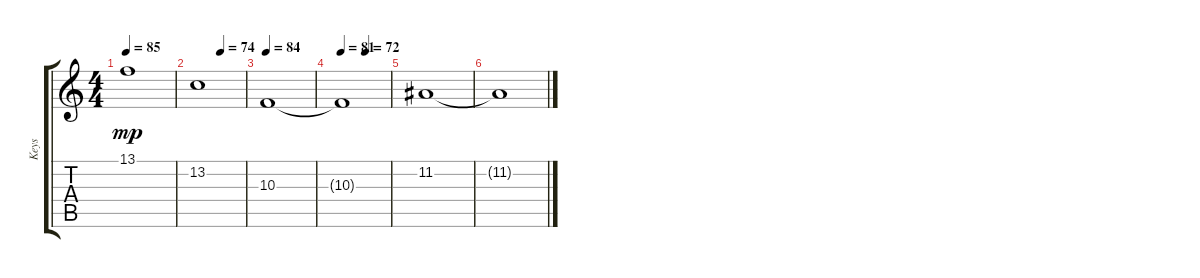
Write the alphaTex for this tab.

\track ("Keys" "Keys") {instrument pad2warm}
\staff {score tabs}
\tuning (E4 B3 G3 D3 A2 E2) {hide}
\ts (4 4)
\tempo 85
\clef g2
\ks c
13.1.1{dy mp} |
\tempo (74 0.5)
13.2.1 |
\tempo 84
10.3.1 |
\tempo 81
\tempo (72 0.5)
10.3{t}.1 |
11.2.1 |
11.2{t}.1{volume 0}
